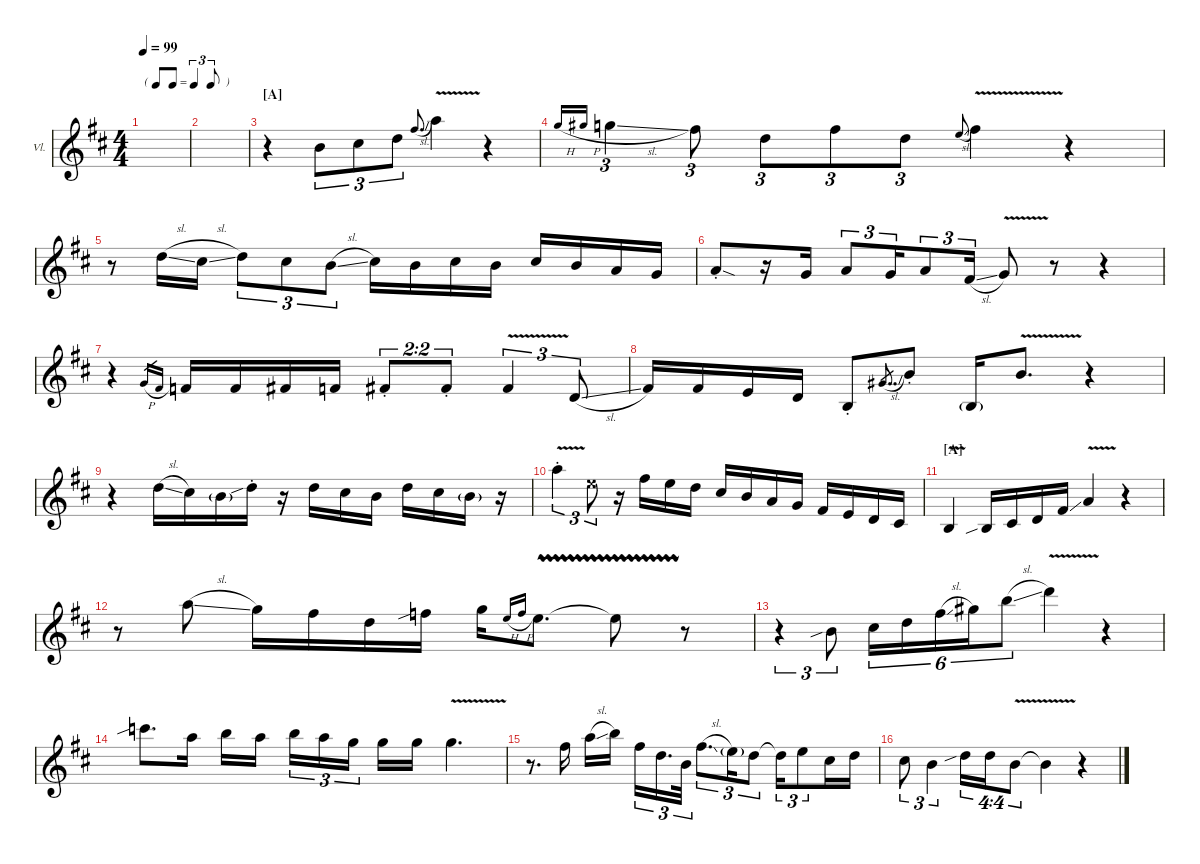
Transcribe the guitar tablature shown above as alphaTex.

\defaultSystemsLayout 4
\hideDynamics
\bracketExtendMode groupsimilarinstruments
\firstSystemTrackNameOrientation horizontal
\otherSystemsTrackNameOrientation horizontal
\track ("Violin" "Vl.") {instrument violin}
\staff {score}
\tuning (E5 A4 D4 G3)
\ts (4 4)
\tf triplet8th
\tempo 99
\clef g2
\scale
0.25
\ks d
|
\scale
0.25 |
\section ("A" "")
\scale
0.25 r.4 2.2.8{tu (3 2)} 4.2.8{tu (3 2)} 5.2.8{tu (3 2)} 2.1{sl}.8{d gr onbeat} 5.1{v}.4 r.4 |
\scale
0.25 3.1{h}.16{gr onbeat} 4.1{h}.16{gr onbeat} 3.1{sl}.4{tu (3 2)} 2.1.8{tu (3 2)} 5.2.8{tu (3 2)} 2.1.8{tu (3 2)} 5.2.8{tu (3 2)} 0.1{sl}.8{gr onbeat} 2.1{v}.4 r.4 |
\scale
0.25 r.8 5.2{sl}.16 4.2{sl}.16 5.2.8{tu (3 2)} 4.2.8{tu (3 2)} 2.2{sl}.8{tu (3 2)} 4.2.16 2.2.16 4.2.16 2.2.16 4.2.16 2.2.16 0.2.16 5.3.16 |
\scale
0.25 0.2{sod st}.8 r.16 5.3.16 0.2.8{tu (3 2)} 5.3.16{tu (3 2) beam merge} 0.2.8{tu (3 2)} 4.3{sl}.16{tu (3 2)} 5.3{v}.8 r.8 r.4 |
\scale
0.25 r.4 5.3{h}.16{gr} 4.3{h}.16{gr} 3.3.16 3.3.16 4.3.16 3.3.16 4.3{st}.8{tu (2 2)} 4.3{st}.8{tu (2 2)} 4.3{v}.4{tu (3 2)} 0.3{sl}.8{tu (3 2)} |
\scale
0.25 4.3.16 4.3.16 2.3.16 0.3.16 4.4{st}.8 6.3{sl}.8{dd gr dy pp} 9.3{st}.8{dy mp} 4.4{g}.16 2.2{v}.8{d} r.4 |
\scale
0.25 r.4 5.2{sl}.16 4.2.16{beam merge} 2.2{g}.16 5.2{sib st}.16 r.16 5.2.16 4.2.16 2.2.16 5.2.16 4.2.16 2.2{g}.16 r.16 |
\scale
0.25 5.1{v st}.4{tu (3 2)} 0.1{x}.8{tu (3 2)} r.16 2.1.16 0.1.16 5.2.16 4.2.16 2.2.16 0.2.16 5.3.16 4.3.16 2.3.16 0.3.16 6.4.16 |
\section ("A" "")
\scale
0.25 4.4{v}.4 4.4{sib}.16 6.4.16 0.3.16 4.3{ss}.16 7.3{v}.4 r.4 |
\scale
0.25 r.8 5.1{sl}.8 3.1.16 2.1.16 5.2.16 1.1{sib}.16 3.1.16 0.1{h}.16{gr onbeat dy p} 1.1{h}.16{gr onbeat} 0.1{vw}.8{d} 0.1{vw t}.8 r.8 |
\scale
0.25 r.4{tu (3 2)} 2.2{sib}.8{tu (3 2) dy mp} 4.2.16{tu (6 4)} 5.2.16{tu (6 4)} 2.1{sl}.16{tu (6 4)} 4.1.16{tu (6 4)} 7.1{sl}.8{tu (6 4)} 10.1{v}.4 r.4 |
\scale
0.25 8.1{sib}.8{d} 5.1.16 7.1.16 5.1.16{beam splitsecondary} 7.1.16{tu (3 2)} 5.1.16{tu (3 2)} 3.1.16{tu (3 2)} 3.1.16 3.1.16 3.1{v}.4{d} |
\scale
0.25 r.8{d} 2.1.16 5.1{sl}.16 7.1.16{beam splitsecondary} 2.1.16{tu (3 2)} 5.2.16{d tu (3 2)} 2.2.32{tu (3 2)} 2.1{sl}.8{d tu (3 2)} 0.1{g}.16{tu (3 2)} 5.2.8{tu (3 2)} 5.2{t}.16{tu (3 2)} 0.1.8{tu (3 2) beam merge} 4.2.16 5.2.16 |
\scale
0.25 4.2.8{tu (3 2)} 2.2.4{tu (3 2)} 5.2{sib}.16{tu (4 4)} 5.2.16{tu (4 4)} 2.2{v}.8{tu (4 4)} 2.2{v t}.4 r.4
